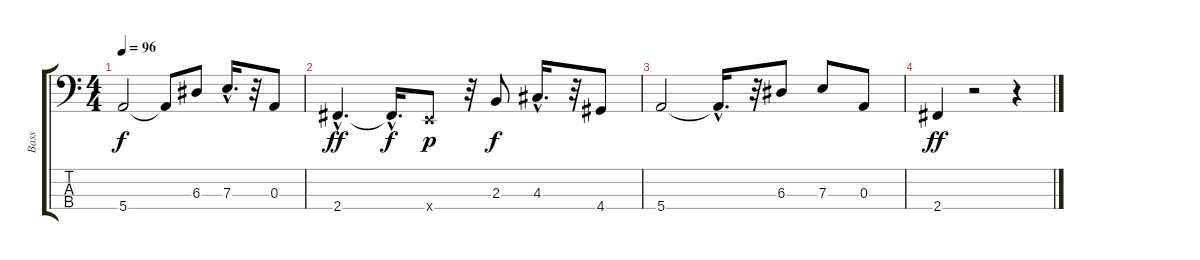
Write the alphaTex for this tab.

\track ("Bass" "Bass") {instrument electricbassfinger}
\staff {score tabs}
\tuning (G2 D2 A1 E1) {hide}
\ts (4 4)
\tempo 96
\clef f4
\ks c
5.4.2{dy f} 5.4{t}.8 6.3.8 7.3{hac}.16{d} r.32 0.3.8 |
2.4{hac}.4{d dy ff} 2.4{hac t}.16{d dy f} 0.4{x}.8{dy p} r.32 2.3.8{dy f} 4.3{hac}.16{d} r.32 4.4.8 |
5.4.2 5.4{hac t}.16{d} r.32 6.3.8 7.3.8 0.3.8 |
2.4.4{dy ff} r.2 r.4
